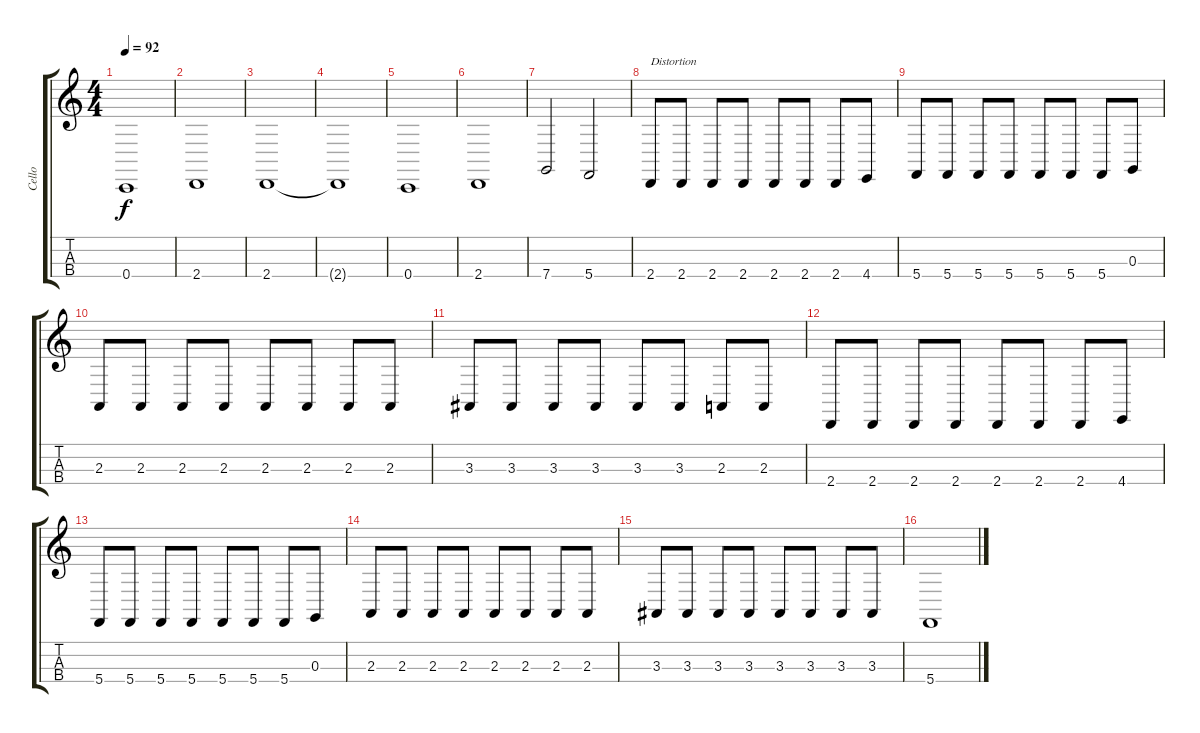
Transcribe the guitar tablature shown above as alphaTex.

\track ("Cello" "Cello") {instrument cello}
\staff {score tabs}
\tuning (A3 D3 G2 C2) {hide}
\ts (4 4)
\tempo 92
\clef g2
\ks c
0.4.1{dy f} |
2.4.1 |
2.4.1 |
2.4{t}.1 |
0.4.1 |
2.4.1 |
7.4.2 5.4.2 |
2.4.8{txt "Distortion" instrument distortionguitar} 2.4.8 2.4.8 2.4.8 2.4.8 2.4.8 2.4.8 4.4.8 |
5.4.8 5.4.8 5.4.8 5.4.8 5.4.8 5.4.8 5.4.8 0.3.8 |
2.3.8 2.3.8 2.3.8 2.3.8 2.3.8 2.3.8 2.3.8 2.3.8 |
3.3.8 3.3.8 3.3.8 3.3.8 3.3.8 3.3.8 2.3.8 2.3.8 |
2.4.8 2.4.8 2.4.8 2.4.8 2.4.8 2.4.8 2.4.8 4.4.8 |
5.4.8 5.4.8 5.4.8 5.4.8 5.4.8 5.4.8 5.4.8 0.3.8 |
2.3.8 2.3.8 2.3.8 2.3.8 2.3.8 2.3.8 2.3.8 2.3.8 |
3.3.8 3.3.8 3.3.8 3.3.8 3.3.8 3.3.8 3.3.8 3.3.8 |
5.4.1
